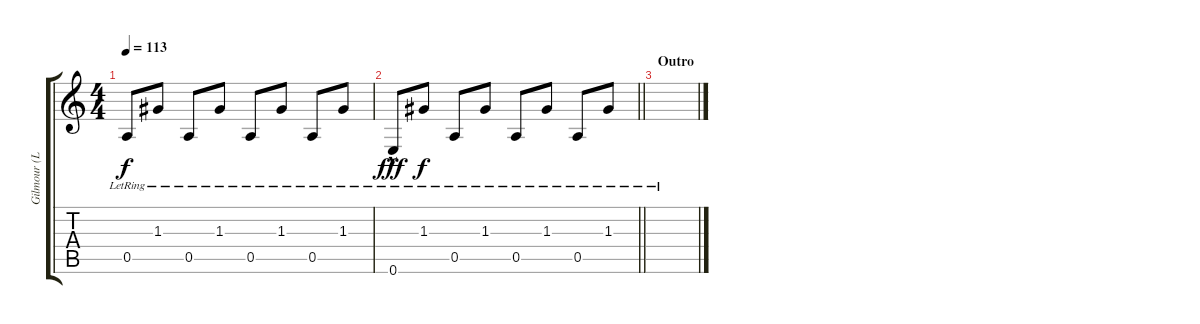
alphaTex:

\track ("Gilmour (Left Speaker)" "Gilmour (L") {instrument acousticguitarnylon}
\staff {score tabs}
\tuning (E4 B3 G3 D3 A2 E2) {hide}
\ts (4 4)
\tempo 113
\clef g2
\ks c
0.5{lr}.8{dy f} 1.3{lr}.8 0.5{lr}.8 1.3{lr}.8 0.5{lr}.8 1.3{lr}.8 0.5{lr}.8 1.3{lr}.8 |
\barLineRight lightlight
0.6{hac lr}.8{dy fff} 1.3{lr}.8{dy f} 0.5{lr}.8 1.3{lr}.8 0.5{lr}.8 1.3{lr}.8 0.5{lr}.8 1.3{lr}.8 |
\section ("" "Outro")
